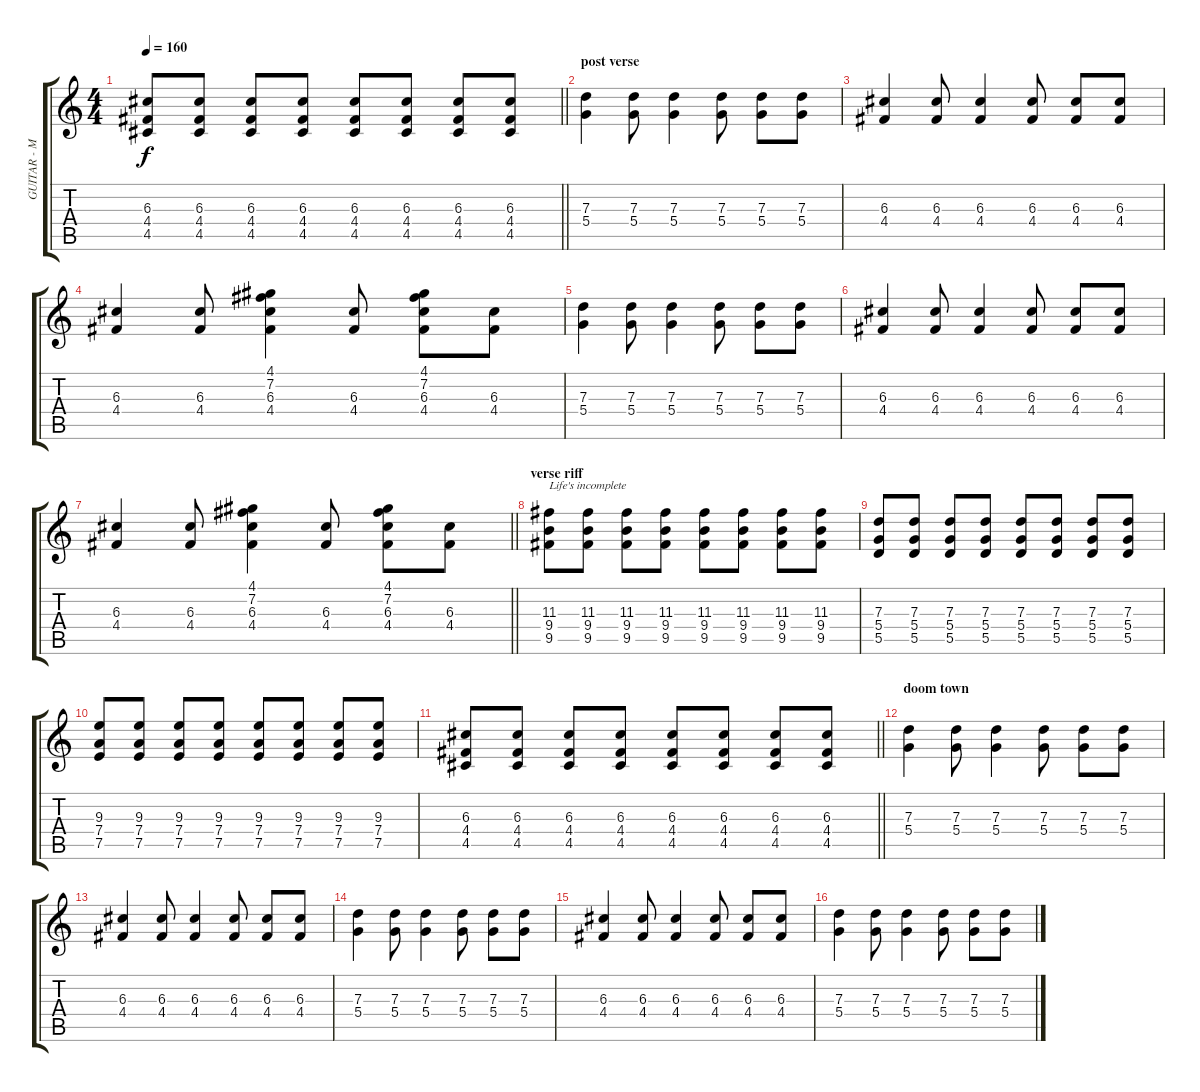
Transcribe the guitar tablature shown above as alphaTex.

\track ("GUITAR - MAIN" "GUITAR - M") {instrument acousticguitarsteel}
\staff {score tabs}
\tuning (E4 B3 G3 D3 A2 E2) {hide}
\ts (4 4)
\tempo 160
\clef g2
\barLineRight lightlight
\ks c
(6.3 4.4 4.5).8{dy f} (6.3 4.4 4.5).8 (6.3 4.4 4.5).8 (6.3 4.4 4.5).8 (6.3 4.4 4.5).8 (6.3 4.4 4.5).8 (6.3 4.4 4.5).8 (6.3 4.4 4.5).8 |
\section ("" "post verse")
(7.3 5.4).4 (7.3 5.4).8 (7.3 5.4).4 (7.3 5.4).8 (7.3 5.4).8 (7.3 5.4).8 |
(6.3 4.4).4 (6.3 4.4).8 (6.3 4.4).4 (6.3 4.4).8 (6.3 4.4).8 (6.3 4.4).8 |
(6.3 4.4).4 (6.3 4.4).8 (4.1 7.2 6.3 4.4).4 (6.3 4.4).8 (4.1 7.2 6.3 4.4).8 (6.3 4.4).8 |
(7.3 5.4).4 (7.3 5.4).8 (7.3 5.4).4 (7.3 5.4).8 (7.3 5.4).8 (7.3 5.4).8 |
(6.3 4.4).4 (6.3 4.4).8 (6.3 4.4).4 (6.3 4.4).8 (6.3 4.4).8 (6.3 4.4).8 |
\barLineRight lightlight
(6.3 4.4).4 (6.3 4.4).8 (4.1 7.2 6.3 4.4).4 (6.3 4.4).8 (4.1 7.2 6.3 4.4).8 (6.3 4.4).8 |
\section ("" "verse riff")
(11.3 9.4 9.5).8{txt "Life's incomplete"} (11.3 9.4 9.5).8 (11.3 9.4 9.5).8 (11.3 9.4 9.5).8 (11.3 9.4 9.5).8 (11.3 9.4 9.5).8 (11.3 9.4 9.5).8 (11.3 9.4 9.5).8 |
(7.3 5.4 5.5).8 (7.3 5.4 5.5).8 (7.3 5.4 5.5).8 (7.3 5.4 5.5).8 (7.3 5.4 5.5).8 (7.3 5.4 5.5).8 (7.3 5.4 5.5).8 (7.3 5.4 5.5).8 |
(9.3 7.4 7.5).8 (9.3 7.4 7.5).8 (9.3 7.4 7.5).8 (9.3 7.4 7.5).8 (9.3 7.4 7.5).8 (9.3 7.4 7.5).8 (9.3 7.4 7.5).8 (9.3 7.4 7.5).8 |
\barLineRight lightlight
(6.3 4.4 4.5).8 (6.3 4.4 4.5).8 (6.3 4.4 4.5).8 (6.3 4.4 4.5).8 (6.3 4.4 4.5).8 (6.3 4.4 4.5).8 (6.3 4.4 4.5).8 (6.3 4.4 4.5).8 |
\section ("" "doom town")
(7.3 5.4).4 (7.3 5.4).8 (7.3 5.4).4 (7.3 5.4).8 (7.3 5.4).8 (7.3 5.4).8 |
(6.3 4.4).4 (6.3 4.4).8 (6.3 4.4).4 (6.3 4.4).8 (6.3 4.4).8 (6.3 4.4).8 |
(7.3 5.4).4 (7.3 5.4).8 (7.3 5.4).4 (7.3 5.4).8 (7.3 5.4).8 (7.3 5.4).8 |
(6.3 4.4).4 (6.3 4.4).8 (6.3 4.4).4 (6.3 4.4).8 (6.3 4.4).8 (6.3 4.4).8 |
(7.3 5.4).4 (7.3 5.4).8 (7.3 5.4).4 (7.3 5.4).8 (7.3 5.4).8 (7.3 5.4).8
